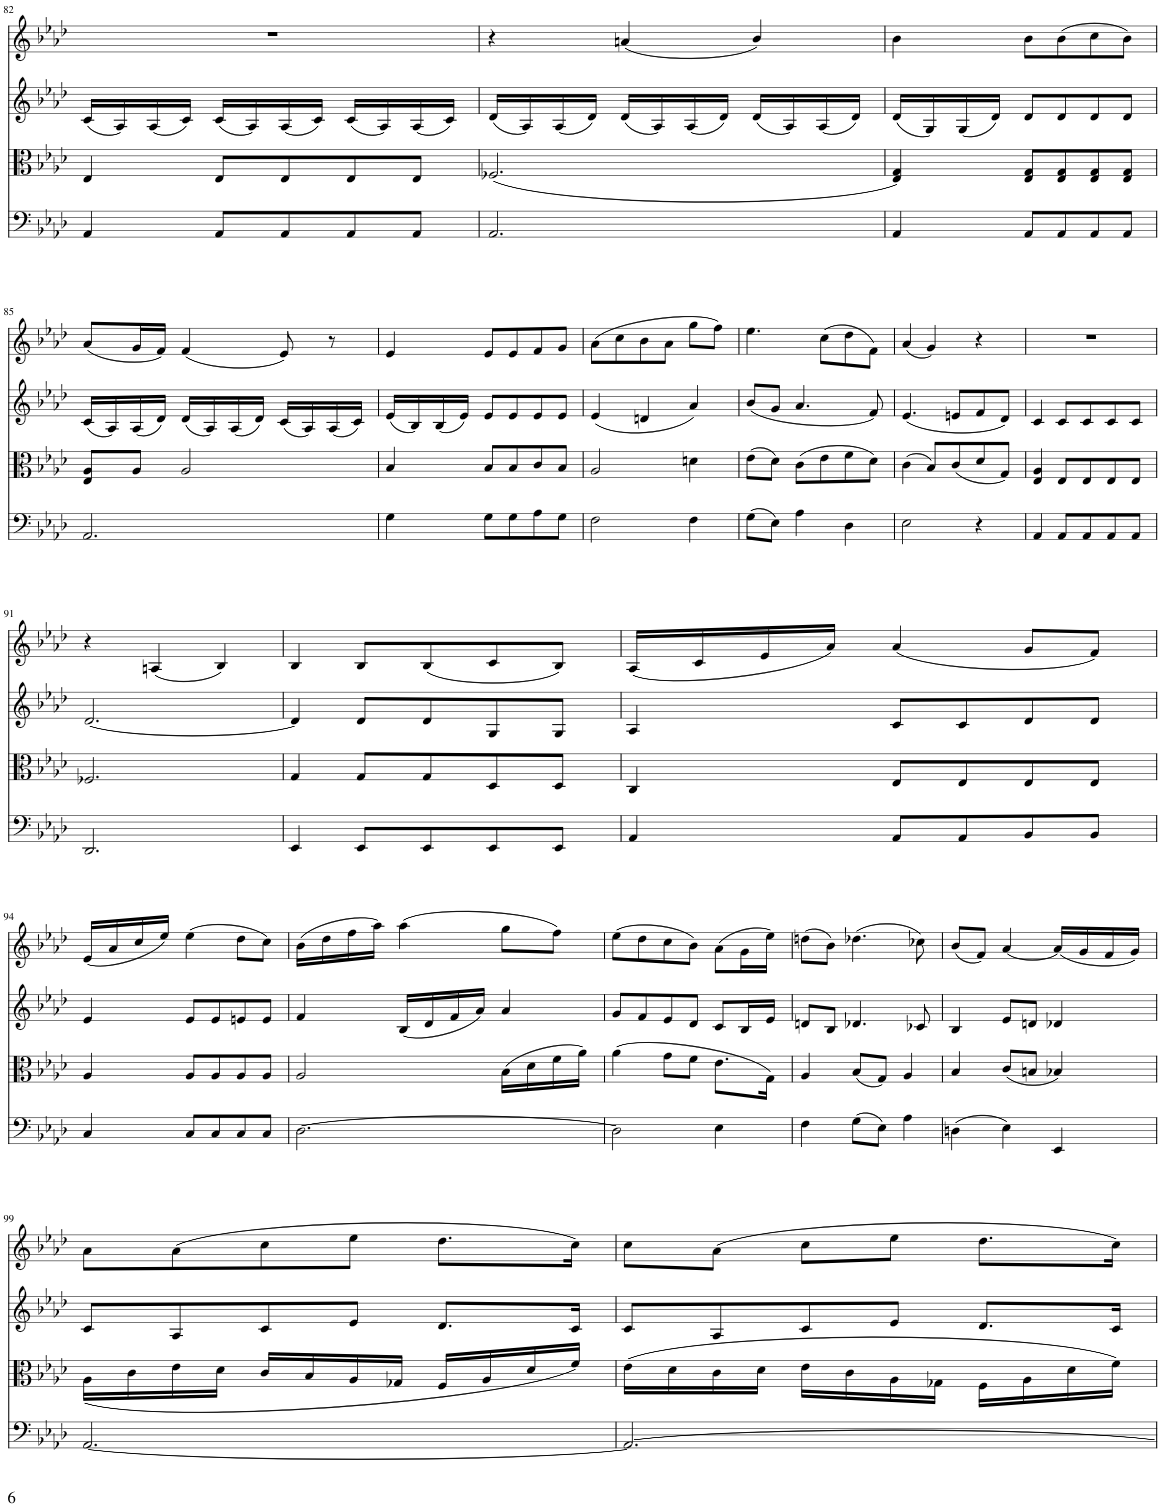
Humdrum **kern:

**kern	**kern	**kern	**kern
*part4	*part3	*part2	*part1
*staff4	*staff3	*staff2	*staff1
*I"Piano	*I"Piano	*I"Piano	*I"Piano
*I'Pno	*I'Pno	*I'Pno	*I'Pno
!!LO:PB:g=z
*clefF4	*clefC3	*clefG2	*clefG2
*k[b-e-a-d-]	*k[b-e-a-d-]	*k[b-e-a-d-]	*k[b-e-a-d-]
*M3/4	*M3/4	*M3/4	*M3/4
=82	=82	=82	=82
4AA-/	4E-/	(16c/LL	2.r
.	.	16A-/)	.
.	.	(16A-/	.
.	.	16c/JJ)	.
8AA-/L	8E-/L	(16c/LL	.
.	.	16A-/)	.
8AA-/	8E-/	(16A-/	.
.	.	16c/JJ)	.
8AA-/	8E-/	(16c/LL	.
.	.	16A-/)	.
8AA-/J	8E-/J	(16A-/	.
.	.	16c/JJ)	.
=83	=83	=83	=83
2.AA-/	(2.F-X/	(16d-/LL	4r
.	.	16A-/)	.
.	.	(16A-/	.
.	.	16d-/JJ)	.
.	.	(16d-/LL	(4an/
.	.	16A-/)	.
.	.	(16A-/	.
.	.	16d-/JJ)	.
.	.	(16d-/LL	4b-/)
.	.	16A-/)	.
.	.	(16A-/	.
.	.	16d-/JJ)	.
=84	=84	=84	=84
4AA-/	4E-/ 4G/)	(16d-/LL	4b-\
.	.	16G/)	.
.	.	(16G/	.
.	.	16d-/JJ)	.
8AA-/L	8E-/ 8G/L	8d-/L	8b-\L
8AA-/	8E-/ 8G/	8d-/	(8b-\
8AA-/	8E-/ 8G/	8d-/	8cc\
8AA-/J	8E-/ 8G/J	8d-/J	8b-\J)
!!LO:LB:g=z
=85	=85	=85	=85
2.AA-/	8E-/ 8A-/L	(16c/LL	(8a-/L
.	.	16A-/)	.
.	8A-/J	(16A-/	16g/L
.	.	16d-/JJ)	16f/JJ)
.	2A-/	(16d-/LL	(4f/
.	.	16A-/)	.
.	.	(16A-/	.
.	.	16d-/JJ)	.
.	.	(16c/LL	8e-/)
.	.	16A-/)	.
.	.	(16A-/	8r
.	.	16c/JJ)	.
=86	=86	=86	=86
4G\	4B-/	(16e-/LL	4e-/
.	.	16B-/)	.
.	.	(16B-/	.
.	.	16e-/JJ)	.
8G\L	8B-/L	8e-/L	8e-/L
8G\	8B-/	8e-/	8e-/
8A-\	8c/	8e-/	8f/
8G\J	8B-/J	8e-/J	8g/J
=87	=87	=87	=87
2F\	2A-/	(4e-/	(8a-\L
.	.	.	8cc\
.	.	4dn/	8b-\
.	.	.	8a-\J
4F\	4dn\	4a-/)	8gg\L
.	.	.	8ff\J)
=88	=88	=88	=88
(8G\L	(8e-\L	(8b-/L	4.ee-\
8E-\J)	8d-\J)	8g/J	.
4A-\	(8c\L	4.a-/	.
.	8e-\	.	(8cc\L
4D-\	8f\	.	8dd-\
.	8d-\J)	8f/)	8f\J)
=89	=89	=89	=89
2E-\	(4c\	(4.e-/	(4a-/
.	8B-/L)	.	4g/)
.	(8c/	8en/L	.
4r	8d-/	8f/	4r
.	8G/J)	8d-/J)	.
=90	=90	=90	=90
4AA-/	4E-/ 4A-/	4c/	2.r
8AA-/L	8E-/L	8c/L	.
8AA-/	8E-/	8c/	.
8AA-/	8E-/	8c/	.
8AA-/J	8E-/J	8c/J	.
!!LO:LB:g=z
=91	=91	=91	=91
2.DD-/	2.F-X/	[2.d-/	4r
.	.	.	(4An/
.	.	.	4B-/)
=92	=92	=92	=92
4EE-/	4G/	4d-/]	4B-/
8EE-/L	8G/L	8d-/L	8B-/L
8EE-/	8G/	8d-/	(8B-/
8EE-/	8D-/	8G/	8c/
8EE-/J	8D-/J	8G/J	8B-/J)
=93	=93	=93	=93
4AA-/	4C/	4A-/	(16A-/LL
.	.	.	16c/
.	.	.	16e-/
.	.	.	16a-/JJ)
8AA-/L	8E-/L	8c/L	(4a-/
8AA-/	8E-/	8c/	.
8BB-/	8E-/	8d-/	8g/L
8BB-/J	8E-/J	8d-/J	8f/J)
!!LO:LB:g=z
=94	=94	=94	=94
4C/	4A-/	4e-/	(16e-/LL
.	.	.	16a-/
.	.	.	16cc/
.	.	.	16ee-/JJ)
8C/L	8A-/L	8e-/L	(4ee-\
8C/	8A-/	8e-/	.
8C/	8A-/	8en/	8dd-\L
8C/J	8A-/J	8e/J	8cc\J)
=95	=95	=95	=95
[2.D-\	2A-/	4f/	(16b-\LL
.	.	.	16dd-\
.	.	.	16ff\
.	.	.	16aa-\JJ)
.	.	(16B-/LL	(4aa-\
.	.	16d-/	.
.	.	16f/	.
.	.	16a-/JJ)	.
.	(16B-\LL	4a-/	8gg\L
.	16d-\	.	.
.	16f\	.	8ff\J)
.	16a-\JJ)	.	.
=96	=96	=96	=96
2D-\]	(4a-\	8g/L	(8ee-\L
.	.	8f/	8dd-\
.	8g\L	8e-/	8cc\
.	8f\J	8d-/J	8b-\J)
4E-\	8.e-\L	8c/L	(8a-\L
.	.	16B-/L	16g\L
.	16G\Jk)	16e-/JJ	16ee-\JJ)
=97	=97	=97	=97
4F\	4A-/	8dn/L	(8ddn\L
.	.	8B-/J	8b-\J)
(8G\L	(8B-/L	4.d-X/	(4.dd-X\
8E-\J)	8G/J)	.	.
4A-\	4A-/	.	.
.	.	8c-X/	8cc-X\)
=98	=98	=98	=98
(4Dn\	4B-/	4B-/	(8b-/L
.	.	.	8f/J)
4E-\)	(8c/L	8e-/L	[4a-/
.	8Bn/J	8dn/J	.
4EE-/	4B-X/)	4d-X/	(16a-/LL]
.	.	.	16g/
.	.	.	16f/
.	.	.	16g/JJ)
!!LO:LB:g=z
=99	=99	=99	=99
[2.AA-/	(<16A-\LL	8c/L	8a-\L
.	16c\	.	.
.	16e-\	8A-/	(8a-\
.	16d-\JJ	.	.
.	16c/LL	8c/	8cc\
.	16B-/	.	.
.	16A-/	8e-/J	8ee-\J
.	16G-X/JJ	.	.
.	16F/LL	8.d-/L	8.dd-\L
.	16A-/	.	.
.	16d-/	.	.
.	16f/JJ)	16c/Jk	16cc\Jk)
=100	=100	=100	=100
2.AA-/_	(16e-\LL	8c/L	8cc\L
.	16d-\	.	.
.	16c\	8A-/	(8a-\J
.	16d-\JJ	.	.
.	16e-\LL	8c/	8cc\L
.	16c\	.	.
.	16A-\	8e-/J	8ee-\J
.	16G-X\JJ	.	.
.	16F\LL	8.d-/L	8.dd-\L
.	16A-\	.	.
.	16d-\	.	.
.	16f\JJ)	16c/Jk	16cc\Jk)
=	=	=	=
*-	*-	*-	*-
